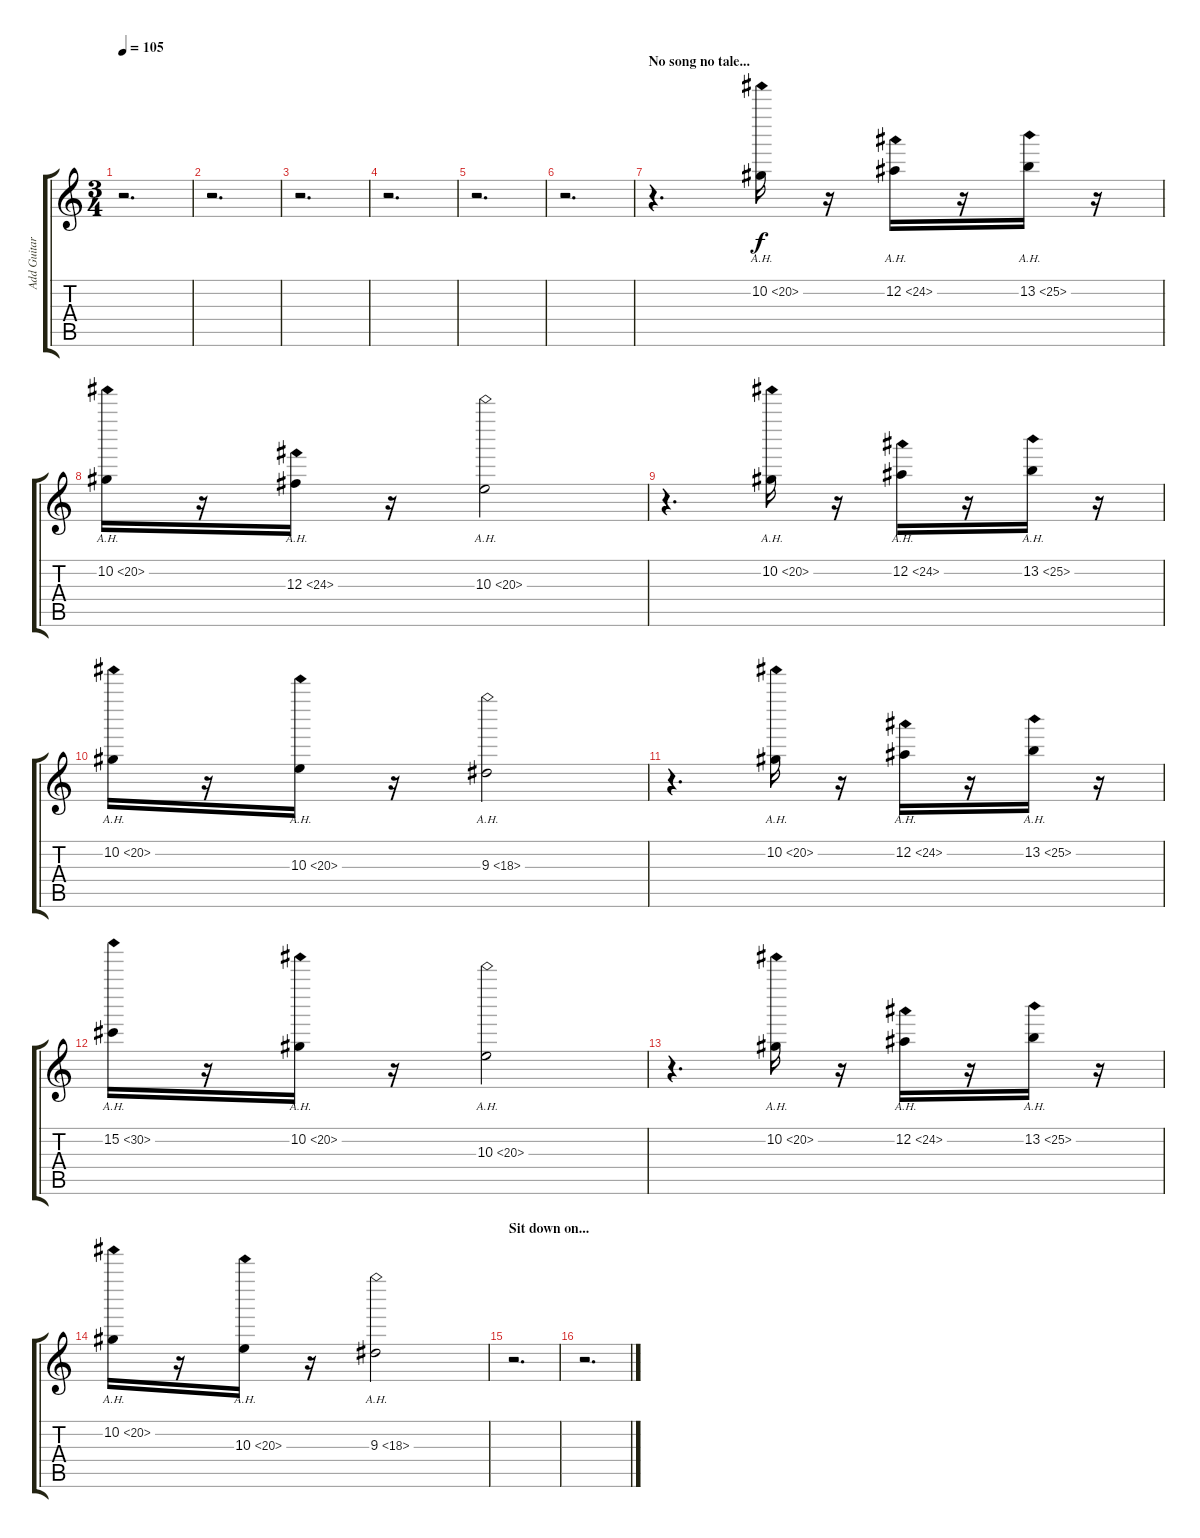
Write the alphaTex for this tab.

\track ("Add Guitar 1" "Add Guitar") {instrument distortionguitar}
\staff {score tabs}
\tuning (Eb4 Bb3 Gb3 Db3 Ab2 Eb2) {hide}
\ts (3 4)
\tempo 105
\clef g2
\ks c
r.2{d dy f} |
r.2{d} |
r.2{d} |
r.2{d} |
r.2{d} |
r.2{d} |
\section ("" "No song no tale...")
r.4{d} 10.2{ah 10}.16 r.16 12.2{ah 12}.16 r.16 13.2{ah 12}.16 r.16 |
10.2{ah 10}.16 r.16 12.3{ah 12}.16 r.16 10.3{ah 10}.2 |
r.4{d} 10.2{ah 10}.16 r.16 12.2{ah 12}.16 r.16 13.2{ah 12}.16 r.16 |
10.2{ah 10}.16 r.16 10.3{ah 10}.16 r.16 9.3{ah 9}.2 |
r.4{d} 10.2{ah 10}.16 r.16 12.2{ah 12}.16 r.16 13.2{ah 12}.16 r.16 |
15.2{ah 15}.16 r.16 10.2{ah 10}.16 r.16 10.3{ah 10}.2 |
r.4{d} 10.2{ah 10}.16 r.16 12.2{ah 12}.16 r.16 13.2{ah 12}.16 r.16 |
10.2{ah 10}.16 r.16 10.3{ah 10}.16 r.16 9.3{ah 9}.2 |
\section ("" "Sit down on...")
r.2{d} |
r.2{d}
